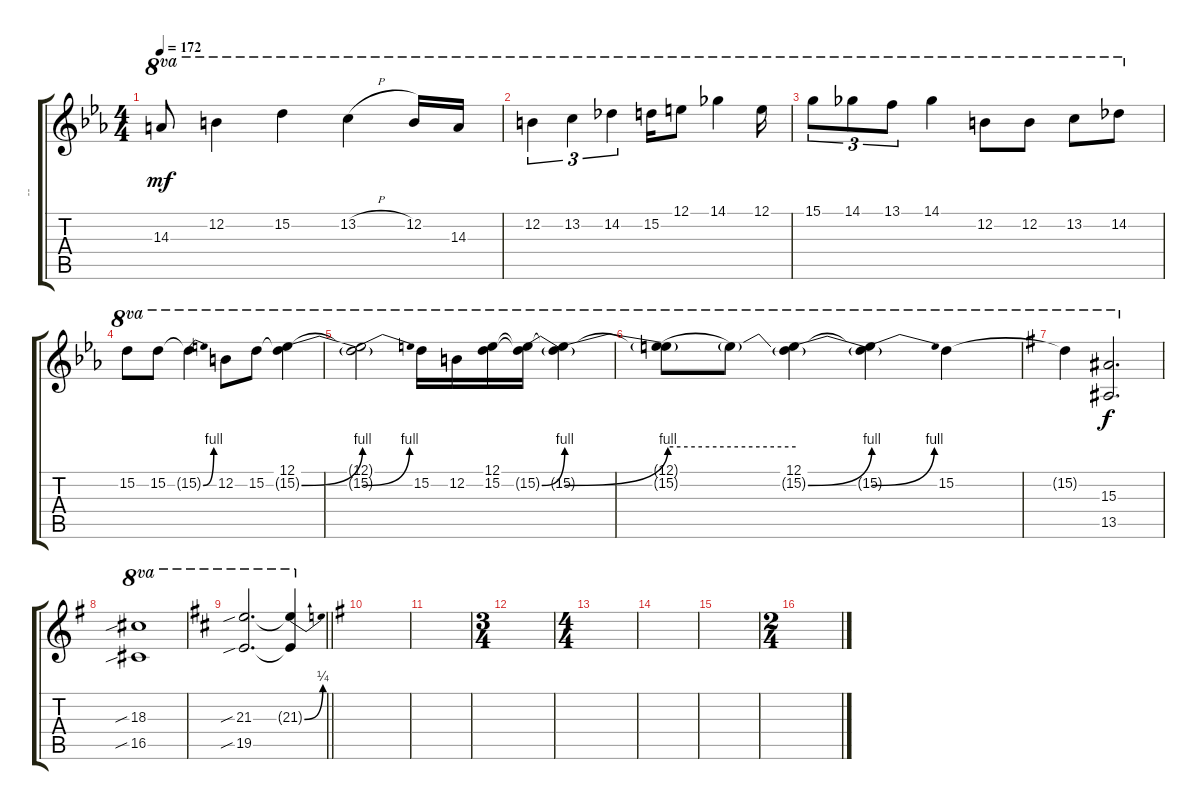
\track ("--" "--") {instrument overdrivenguitar}
\staff {score tabs}
\tuning (E4 B3 G3 D3 A2 E2) {hide}
\ts (4 4)
\tempo 172
\clef g2
\ks eb
14.3.8{ot 8va dy mf} 12.2.4{ot 8va} 15.2.4{ot 8va} 13.2{h}.4{ot 8va} 12.2.16{ot 8va} 14.3.16{ot 8va} |
12.2.4{tu (3 2) ot 8va} 13.2.4{tu (3 2) ot 8va} 14.2.4{tu (3 2) ot 8va} 15.2.16{ot 8va} 12.1.8{ot 8va} 14.1.4{ot 8va} 12.1.16{ot 8va} |
15.1.8{tu (3 2) ot 8va} 14.1.8{tu (3 2) ot 8va} 13.1.8{tu (3 2) ot 8va} 14.1.4{ot 8va} 12.2.8{ot 8va} 12.2.8{ot 8va} 13.2.8{ot 8va} 14.2.8{ot 8va} |
15.2.8{ot 8va} 15.2.8{ot 8va} 15.2{be (bend 0 0 60 4) t}.4{ot 8va} 12.2.8{ot 8va} 15.2.8{ot 8va} (12.1 15.2{be (bend 0 0 60 4) t}).4{ot 8va} |
(12.1{t} 15.2{be (bend 0 0 60 4) t}).2{ot 8va} 15.2.16{ot 8va} 12.2.16{ot 8va} (12.1 15.2).16{ot 8va} (12.1{t} 15.2{be (bend 0 0 60 4) t}).16{ot 8va} (12.1{t} 15.2{be (bend 0 0 60 4) t}).4{ot 8va} |
(12.1{t} 15.2{be (hold 0 4 60 4) t}).8{ot 8va} 15.2{t}.8{ot 8va} (12.1 15.2{be (bend 0 0 60 4) t}).4{ot 8va} (12.1{t} 15.2{be (bend 0 0 60 4) t}).4{ot 8va} 15.2.4{ot 8va} |
\ks g
15.2{t}.4{ot 8va} (15.3 13.5).2{d ot 8va dy f} |
(18.3{sib} 16.5{sib}).1{ot 8va} |
\barLineRight lightlight
\ks d
(21.3{sib} 19.5{sib}).2{d ot 8va} (21.3{be (bend 0 0 60 1) t} 19.5{t}).4{ot 8va} |
\section ("" "")
\ks g
|
|
\ts (3 4)
|
\ts (4 4)
|
|
|
\ts (2 4)
